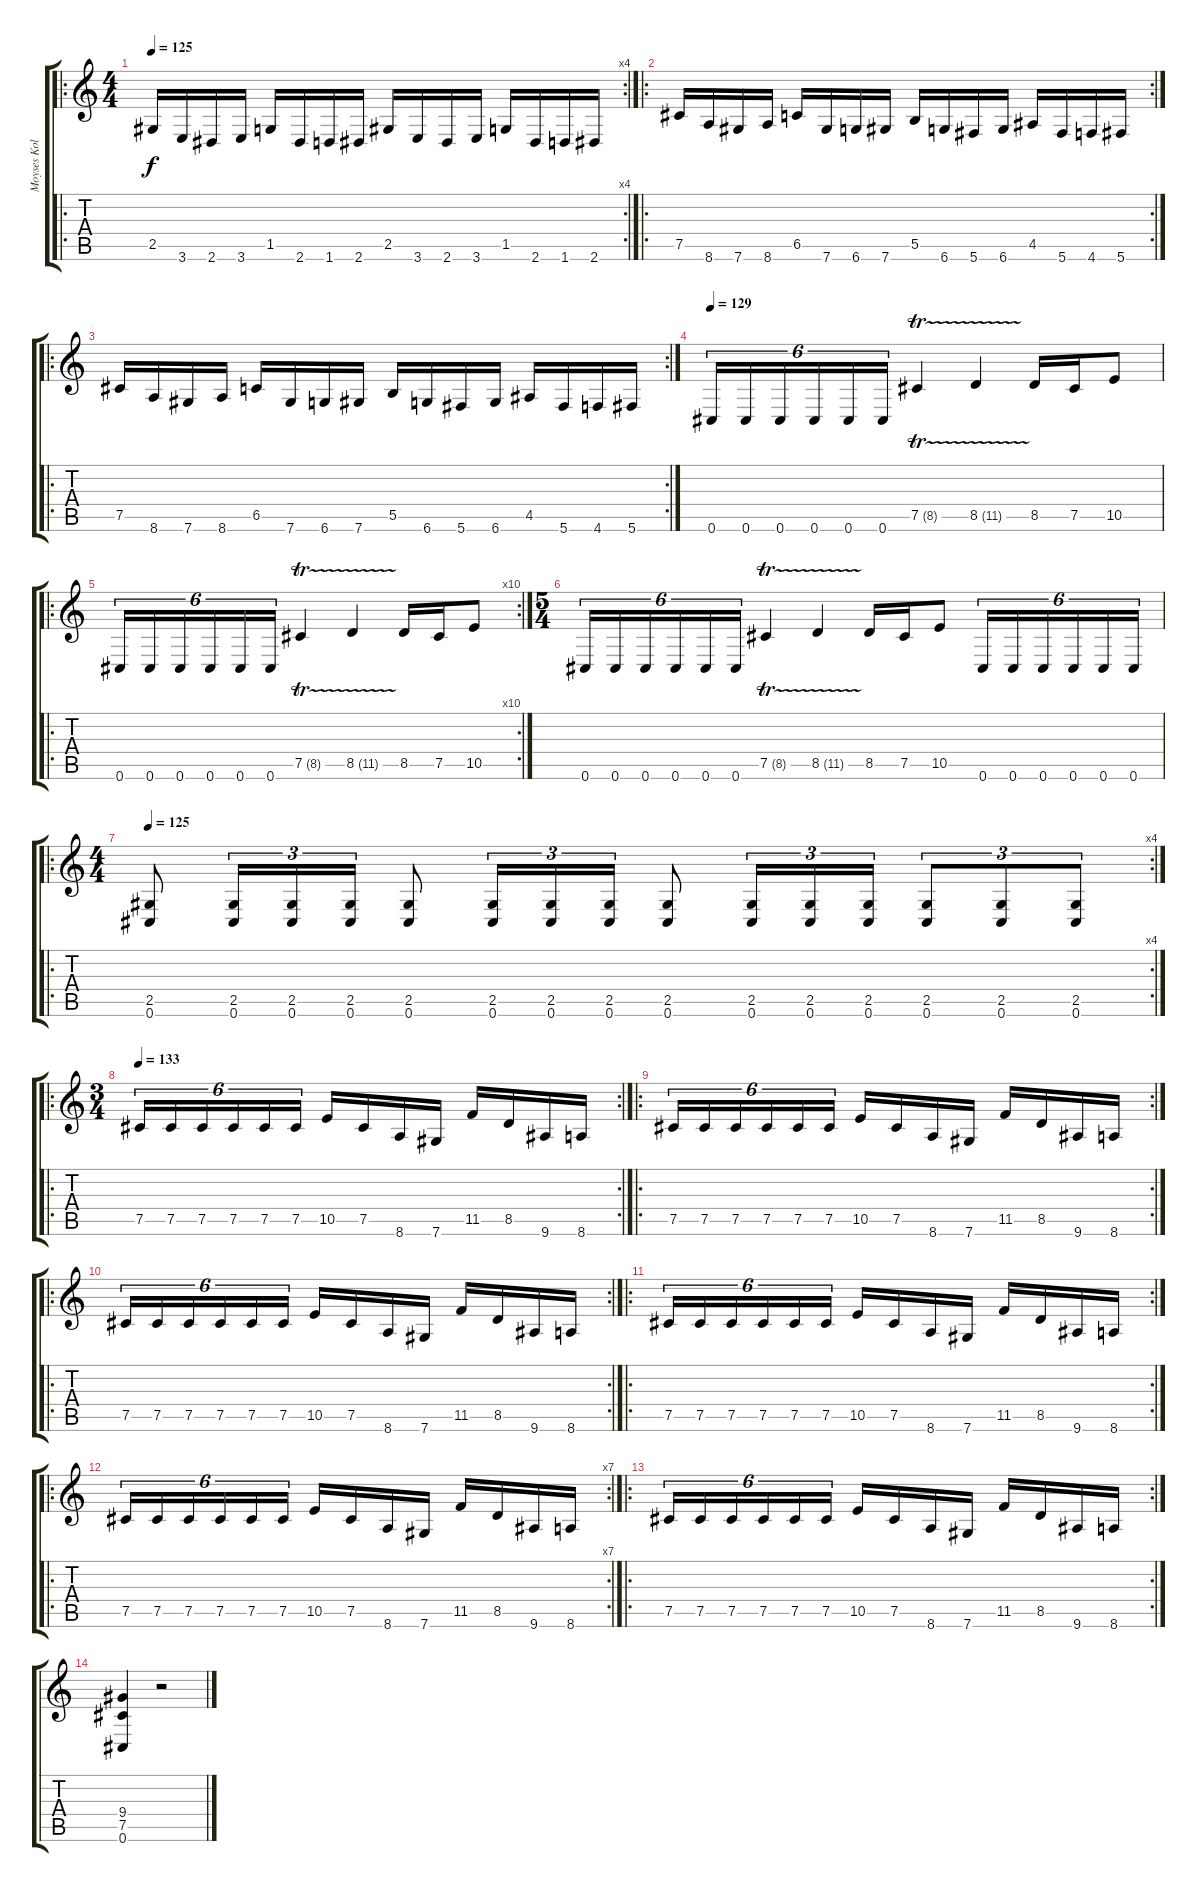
\track ("Moyses Kolesne" "Moyses Kol") {instrument distortionguitar}
\staff {score tabs}
\tuning (Db4 Ab3 E3 B2 Gb2 Db2) {hide}
\ro
\rc 4
\ts (4 4)
\tempo 125
\clef g2
\ks c
2.5.16{dy f} 3.6.16 2.6.16 3.6.16 1.5.16 2.6.16 1.6.16 2.6.16 2.5.16 3.6.16 2.6.16 3.6.16 1.5.16 2.6.16 1.6.16 2.6.16 |
\ro
\rc 2
7.5.16 8.6.16 7.6.16 8.6.16 6.5.16 7.6.16 6.6.16 7.6.16 5.5.16 6.6.16 5.6.16 6.6.16 4.5.16 5.6.16 4.6.16 5.6.16 |
\ro
\rc 2
7.5.16 8.6.16 7.6.16 8.6.16 6.5.16 7.6.16 6.6.16 7.6.16 5.5.16 6.6.16 5.6.16 6.6.16 4.5.16 5.6.16 4.6.16 5.6.16 |
\tempo 129
0.6.16{tu (6 4)} 0.6.16{tu (6 4)} 0.6.16{tu (6 4)} 0.6.16{tu (6 4)} 0.6.16{tu (6 4)} 0.6.16{tu (6 4)} 7.5{tr (8 16)}.4 8.5{tr (11 16)}.4 8.5.16 7.5.16 10.5.8 |
\ro
\rc 10
0.6.16{tu (6 4)} 0.6.16{tu (6 4)} 0.6.16{tu (6 4)} 0.6.16{tu (6 4)} 0.6.16{tu (6 4)} 0.6.16{tu (6 4)} 7.5{tr (8 16)}.4 8.5{tr (11 16)}.4 8.5.16 7.5.16 10.5.8 |
\ts (5 4)
0.6.16{tu (6 4)} 0.6.16{tu (6 4)} 0.6.16{tu (6 4)} 0.6.16{tu (6 4)} 0.6.16{tu (6 4)} 0.6.16{tu (6 4)} 7.5{tr (8 16)}.4 8.5{tr (11 16)}.4 8.5.16 7.5.16 10.5.8 0.6.16{tu (6 4)} 0.6.16{tu (6 4)} 0.6.16{tu (6 4)} 0.6.16{tu (6 4)} 0.6.16{tu (6 4)} 0.6.16{tu (6 4)} |
\ro
\rc 4
\ts (4 4)
\tempo 125
(2.5 0.6).8 (2.5 0.6).16{tu (3 2)} (2.5 0.6).16{tu (3 2)} (2.5 0.6).16{tu (3 2)} (2.5 0.6).8 (2.5 0.6).16{tu (3 2)} (2.5 0.6).16{tu (3 2)} (2.5 0.6).16{tu (3 2)} (2.5 0.6).8 (2.5 0.6).16{tu (3 2)} (2.5 0.6).16{tu (3 2)} (2.5 0.6).16{tu (3 2)} (2.5 0.6).8{tu (3 2)} (2.5 0.6).8{tu (3 2)} (2.5 0.6).8{tu (3 2)} |
\ro
\rc 2
\ts (3 4)
\tempo 133
7.5.16{tu (6 4)} 7.5.16{tu (6 4)} 7.5.16{tu (6 4)} 7.5.16{tu (6 4)} 7.5.16{tu (6 4)} 7.5.16{tu (6 4)} 10.5.16 7.5.16 8.6.16 7.6.16 11.5.16 8.5.16 9.6.16 8.6.16 |
\ro
\rc 2
7.5.16{tu (6 4)} 7.5.16{tu (6 4)} 7.5.16{tu (6 4)} 7.5.16{tu (6 4)} 7.5.16{tu (6 4)} 7.5.16{tu (6 4)} 10.5.16 7.5.16 8.6.16 7.6.16 11.5.16 8.5.16 9.6.16 8.6.16 |
\ro
\rc 2
7.5.16{tu (6 4)} 7.5.16{tu (6 4)} 7.5.16{tu (6 4)} 7.5.16{tu (6 4)} 7.5.16{tu (6 4)} 7.5.16{tu (6 4)} 10.5.16 7.5.16 8.6.16 7.6.16 11.5.16 8.5.16 9.6.16 8.6.16 |
\ro
\rc 2
7.5.16{tu (6 4)} 7.5.16{tu (6 4)} 7.5.16{tu (6 4)} 7.5.16{tu (6 4)} 7.5.16{tu (6 4)} 7.5.16{tu (6 4)} 10.5.16 7.5.16 8.6.16 7.6.16 11.5.16 8.5.16 9.6.16 8.6.16 |
\ro
\rc 7
7.5.16{tu (6 4)} 7.5.16{tu (6 4)} 7.5.16{tu (6 4)} 7.5.16{tu (6 4)} 7.5.16{tu (6 4)} 7.5.16{tu (6 4)} 10.5.16 7.5.16 8.6.16 7.6.16 11.5.16 8.5.16 9.6.16 8.6.16 |
\ro
\rc 2
7.5.16{tu (6 4)} 7.5.16{tu (6 4)} 7.5.16{tu (6 4)} 7.5.16{tu (6 4)} 7.5.16{tu (6 4)} 7.5.16{tu (6 4)} 10.5.16 7.5.16 8.6.16 7.6.16 11.5.16 8.5.16 9.6.16 8.6.16 |
(9.4 7.5 0.6).4 r.2
